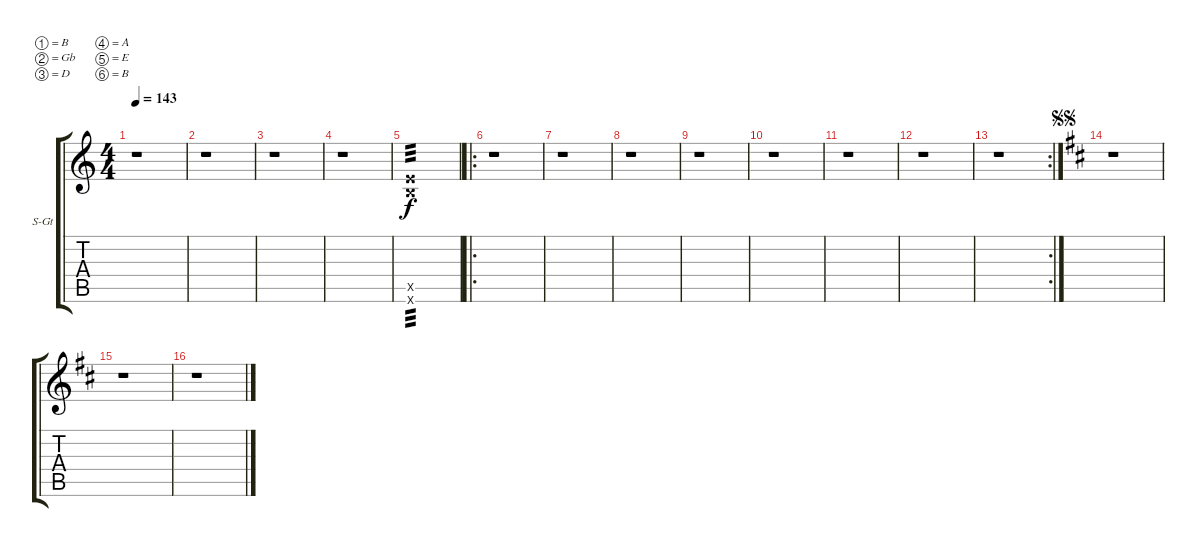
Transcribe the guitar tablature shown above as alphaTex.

\bracketExtendMode groupsimilarinstruments
\firstSystemTrackNameOrientation horizontal
\otherSystemsTrackNameOrientation horizontal
\track ("Guitar (Fret Noise)" "S-Gt") {instrument guitarfretnoise}
\staff {score tabs}
\tuning (B3 Gb3 D3 A2 E2 B1)
\displaytranspose 12
\ts (4 4)
\tempo 143
\clef g2
\ks c
r.1{dy f} |
r.1 |
r.1 |
r.1 |
(12.5{x} 12.6{x}).1{tp 3} |
\ro
r.1 |
r.1 |
r.1 |
r.1 |
r.1 |
r.1 |
r.1 |
\rc 2
r.1 |
\jump segnosegno
\ks d
r.1 |
r.1 |
r.1
